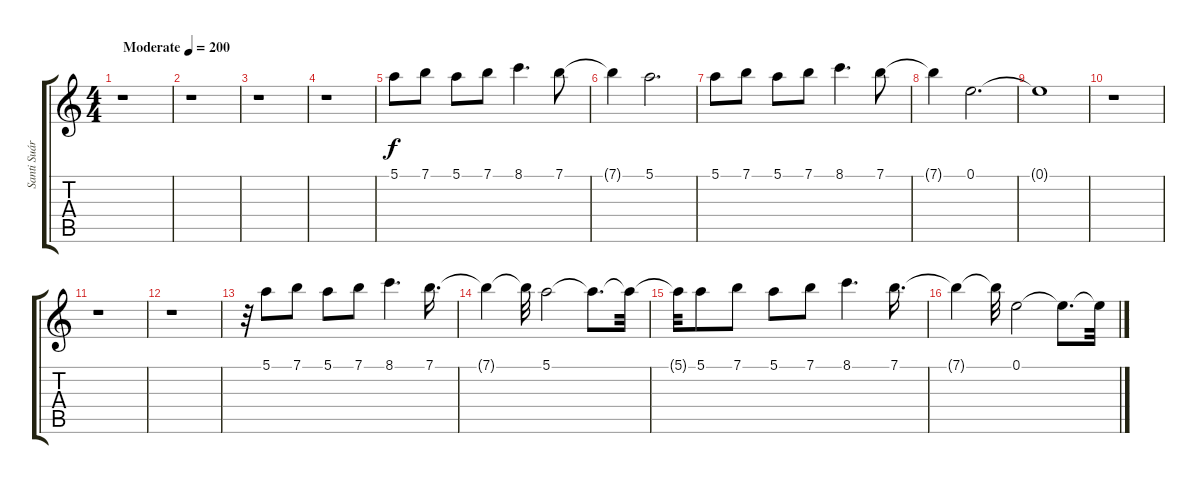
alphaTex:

\track ("Santi Suárez" "Santi Suár") {instrument distortionguitar}
\staff {score tabs}
\tuning (E4 B3 G3 D3 A2 E2) {hide}
\ts (4 4)
\tempo (200 "Moderate")
\clef g2
\ks c
r.1{dy f instrument distortionguitar} |
r.1 |
r.1 |
r.1 |
5.1.8 7.1.8 5.1.8 7.1.8 8.1.4{d} 7.1.8 |
7.1{t}.4 5.1.2{d} |
5.1.8 7.1.8 5.1.8 7.1.8 8.1.4{d} 7.1.8 |
7.1{t}.4 0.1.2{d} |
0.1{t}.1 |
r.1 |
r.1 |
r.1 |
r.32 5.1.8 7.1.8 5.1.8 7.1.8 8.1.4{d} 7.1.16{d} |
7.1{t}.4 7.1{t}.32 5.1.2 5.1{t}.8{d} 5.1{t}.32 |
5.1{t}.32 5.1.8 7.1.8 5.1.8 7.1.8 8.1.4{d} 7.1.16{d} |
7.1{t}.4 7.1{t}.32 0.1.2 0.1{t}.8{d} 0.1{t}.32
